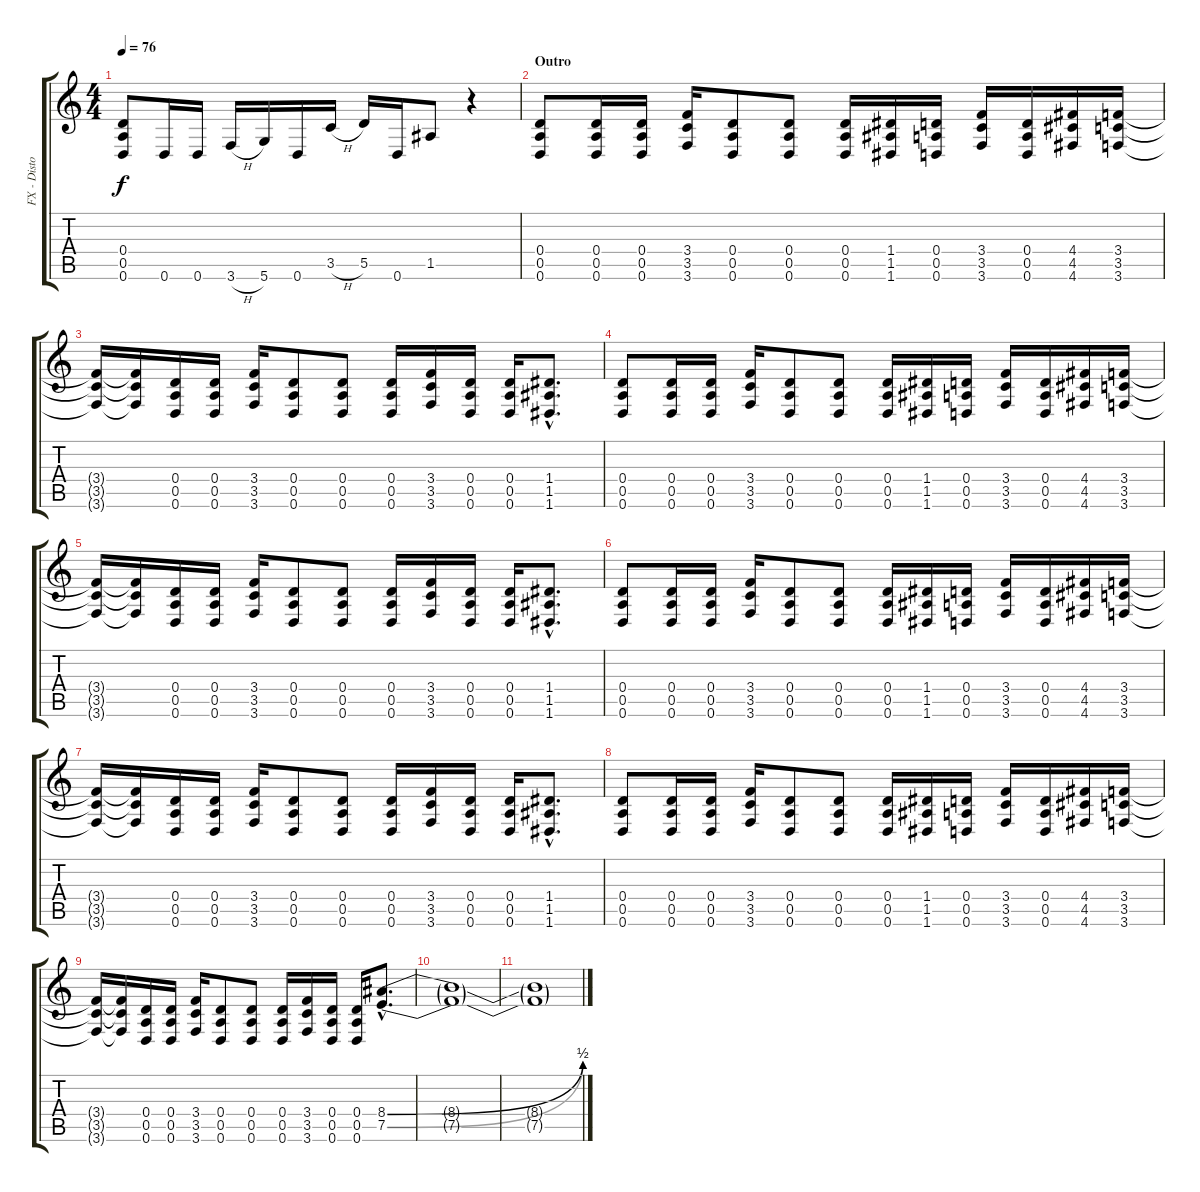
\track ("FX - Disto Guitar" "FX - Disto") {instrument distortionguitar}
\staff {score tabs}
\tuning (E4 B3 G3 D3 A2 D2) {hide}
\ts (4 4)
\tempo 76
\clef g2
\ks c
(0.4 0.5 0.6).8{dy f} 0.6.16 0.6.16 3.6{h}.16 5.6.16 0.6.16 3.5{h}.16 5.5.16 0.6.16 1.5.8 r.4 |
\section ("" "Outro")
(0.4 0.5 0.6).8 (0.4 0.5 0.6).16 (0.4 0.5 0.6).16 (3.4 3.5 3.6).16 (0.4 0.5 0.6).8 (0.4 0.5 0.6).8 (0.4 0.5 0.6).16 (1.4 1.5 1.6).16 (0.4 0.5 0.6).16 (3.4 3.5 3.6).16 (0.4 0.5 0.6).16 (4.4 4.5 4.6).16 (3.4 3.5 3.6).16 |
(3.4{t} 3.5{t} 3.6{t}).16 (3.4{t} 3.5{t} 3.6{t}).16 (0.4 0.5 0.6).16 (0.4 0.5 0.6).16 (3.4 3.5 3.6).16 (0.4 0.5 0.6).8 (0.4 0.5 0.6).8 (0.4 0.5 0.6).16 (3.4 3.5 3.6).16 (0.4 0.5 0.6).16 (0.4 0.5 0.6).16 (1.4{hac} 1.5{hac} 1.6{hac}).8{d} |
(0.4 0.5 0.6).8 (0.4 0.5 0.6).16 (0.4 0.5 0.6).16 (3.4 3.5 3.6).16 (0.4 0.5 0.6).8 (0.4 0.5 0.6).8 (0.4 0.5 0.6).16 (1.4 1.5 1.6).16 (0.4 0.5 0.6).16 (3.4 3.5 3.6).16 (0.4 0.5 0.6).16 (4.4 4.5 4.6).16 (3.4 3.5 3.6).16 |
(3.4{t} 3.5{t} 3.6{t}).16 (3.4{t} 3.5{t} 3.6{t}).16 (0.4 0.5 0.6).16 (0.4 0.5 0.6).16 (3.4 3.5 3.6).16 (0.4 0.5 0.6).8 (0.4 0.5 0.6).8 (0.4 0.5 0.6).16 (3.4 3.5 3.6).16 (0.4 0.5 0.6).16 (0.4 0.5 0.6).16 (1.4{hac} 1.5{hac} 1.6{hac}).8{d} |
(0.4 0.5 0.6).8 (0.4 0.5 0.6).16 (0.4 0.5 0.6).16 (3.4 3.5 3.6).16 (0.4 0.5 0.6).8 (0.4 0.5 0.6).8 (0.4 0.5 0.6).16 (1.4 1.5 1.6).16 (0.4 0.5 0.6).16 (3.4 3.5 3.6).16 (0.4 0.5 0.6).16 (4.4 4.5 4.6).16 (3.4 3.5 3.6).16 |
(3.4{t} 3.5{t} 3.6{t}).16 (3.4{t} 3.5{t} 3.6{t}).16 (0.4 0.5 0.6).16 (0.4 0.5 0.6).16 (3.4 3.5 3.6).16 (0.4 0.5 0.6).8 (0.4 0.5 0.6).8 (0.4 0.5 0.6).16 (3.4 3.5 3.6).16 (0.4 0.5 0.6).16 (0.4 0.5 0.6).16 (1.4{hac} 1.5{hac} 1.6{hac}).8{d} |
(0.4 0.5 0.6).8 (0.4 0.5 0.6).16 (0.4 0.5 0.6).16 (3.4 3.5 3.6).16 (0.4 0.5 0.6).8 (0.4 0.5 0.6).8 (0.4 0.5 0.6).16 (1.4 1.5 1.6).16 (0.4 0.5 0.6).16 (3.4 3.5 3.6).16 (0.4 0.5 0.6).16 (4.4 4.5 4.6).16 (3.4 3.5 3.6).16 |
(3.4{t} 3.5{t} 3.6{t}).16 (3.4{t} 3.5{t} 3.6{t}).16 (0.4 0.5 0.6).16 (0.4 0.5 0.6).16 (3.4 3.5 3.6).16 (0.4 0.5 0.6).8 (0.4 0.5 0.6).8 (0.4 0.5 0.6).16 (3.4 3.5 3.6).16 (0.4 0.5 0.6).16 (0.4 0.5 0.6).16 (8.4{be (bend 0 0 60 2) hac} 7.5{be (bend 0 0 60 2) hac}).8{d} |
(8.4{t} 7.5{t}).1 |
(8.4{t} 7.5{t}).1
